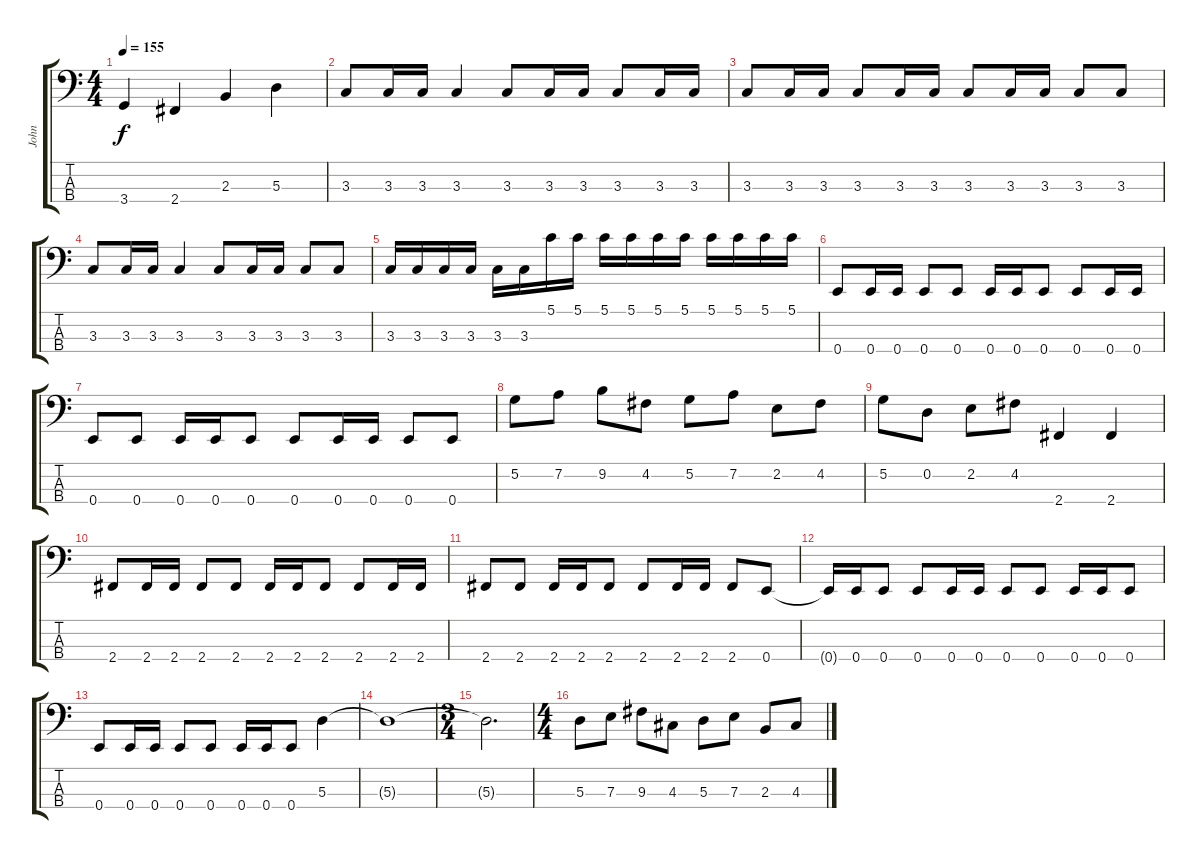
\track ("John" "John") {instrument electricbassfinger}
\staff {score tabs}
\tuning (G2 D2 A1 E1) {hide}
\ts (4 4)
\tempo 155
\clef f4
\ks c
3.4.4{dy f} 2.4.4 2.3.4 5.3.4 |
3.3.8 3.3.16 3.3.16 3.3.4 3.3.8 3.3.16 3.3.16 3.3.8 3.3.16 3.3.16 |
3.3.8 3.3.16 3.3.16 3.3.8 3.3.16 3.3.16 3.3.8 3.3.16 3.3.16 3.3.8 3.3.8 |
3.3.8 3.3.16 3.3.16 3.3.4 3.3.8 3.3.16 3.3.16 3.3.8 3.3.8 |
3.3.16 3.3.16 3.3.16 3.3.16 3.3.16 3.3.16 5.1.16 5.1.16 5.1.16 5.1.16 5.1.16 5.1.16 5.1.16 5.1.16 5.1.16 5.1.16 |
0.4.8 0.4.16 0.4.16 0.4.8 0.4.8 0.4.16 0.4.16 0.4.8 0.4.8 0.4.16 0.4.16 |
0.4.8 0.4.8 0.4.16 0.4.16 0.4.8 0.4.8 0.4.16 0.4.16 0.4.8 0.4.8 |
5.2.8 7.2.8 9.2.8 4.2.8 5.2.8 7.2.8 2.2.8 4.2.8 |
5.2.8 0.2.8 2.2.8 4.2.8 2.4.4 2.4.4 |
2.4.8 2.4.16 2.4.16 2.4.8 2.4.8 2.4.16 2.4.16 2.4.8 2.4.8 2.4.16 2.4.16 |
2.4.8 2.4.8 2.4.16 2.4.16 2.4.8 2.4.8 2.4.16 2.4.16 2.4.8 0.4.8 |
0.4{t}.16 0.4.16 0.4.8 0.4.8 0.4.16 0.4.16 0.4.8 0.4.8 0.4.16 0.4.16 0.4.8 |
0.4.8 0.4.16 0.4.16 0.4.8 0.4.8 0.4.16 0.4.16 0.4.8 5.3.4 |
5.3{t}.1 |
\ts (3 4)
5.3{t}.2{d} |
\ts (4 4)
5.3.8 7.3.8 9.3.8 4.3.8 5.3.8 7.3.8 2.3.8 4.3.8
